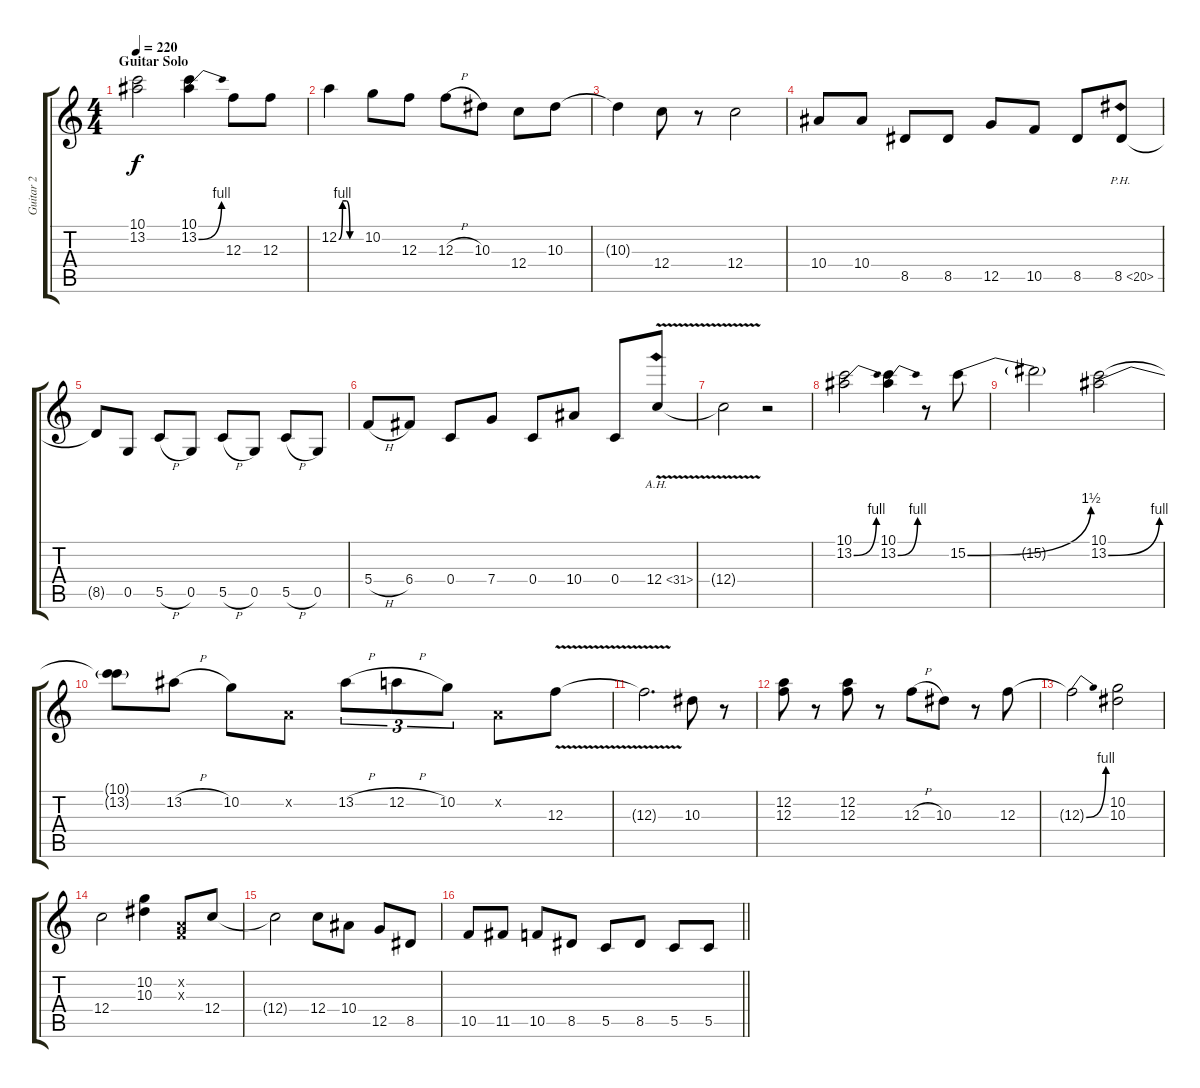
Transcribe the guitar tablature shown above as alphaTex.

\track ("Guitar 2" "Guitar 2") {instrument overdrivenguitar}
\staff {score tabs}
\tuning (D4 A3 F3 C3 G2 C2) {hide}
\ts (4 4)
\section ("" "Guitar Solo")
\tempo 220
\clef g2
\ks c
(10.1{t} 13.2{t}).2{dy f} (10.1 13.2{be (bend 0 0 60 4)}).4 12.3.8 12.3.8 |
12.2{be (custom 0 0 10 4 20 4 30 0 60 0)}.4 10.2.8 12.3.8 12.3{h}.8 10.3.8 12.4.8 10.3.8 |
10.3{t}.4 12.4.8 r.8 12.4.2 |
10.4.8 10.4.8 8.5.8 8.5.8 12.5.8 10.5.8 8.5.8 8.5{ph 12}.8 |
8.5{t}.8 0.5.8 5.5{h}.8 0.5.8 5.5{h}.8 0.5.8 5.5{h}.8 0.5.8 |
5.4{h}.8 6.4.8 0.4.8 7.4.8 0.4.8 10.4.8 0.4.8 12.4{ah 19 v}.8 |
12.4{t}.2 r.2 |
(10.1 13.2{be (bend 0 0 60 4)}).2 (10.1 13.2{be (bend 0 0 60 4)}).4 r.8 15.2{be (bend 0 0 60 6)}.8 |
15.2{t}.2 (10.1 13.2{be (bend 0 0 60 4)}).2 |
(10.1{t} 13.2{t}).8 13.2{h}.8 10.2.8 0.2{x}.8 13.2{h}.8{tu (3 2)} 12.2{h}.8{tu (3 2)} 10.2.8{tu (3 2)} 0.2{x}.8 12.3{v}.8 |
12.3{t}.2{d} 10.3.8 r.8 |
(12.2 12.3).8 r.8 (12.2 12.3).8 r.8 12.3{h}.8 10.3.8 r.8 12.3.8 |
12.3{be (bend 0 0 60 4) t}.2 (10.2 10.3).2 |
12.4.2 (10.2 10.3).4 (0.2{x} 0.3{x}).8 12.4.8 |
12.4{t}.2 12.4.8 10.4.8 12.5.8 8.5.8 |
\barLineRight lightlight
10.5.8 11.5.8 10.5.8 8.5.8 5.5.8 8.5.8 5.5.8 5.5.8
